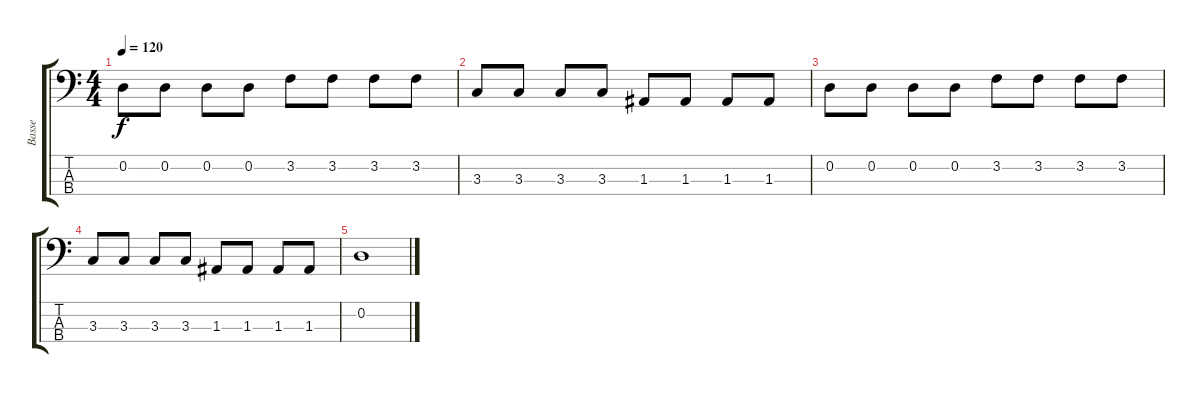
\track ("Basse" "Basse") {instrument electricbassfinger}
\staff {score tabs}
\tuning (G2 D2 A1 E1) {hide}
\ts (4 4)
\tempo 120
\clef f4
\ks c
0.2.8{dy f} 0.2.8 0.2.8 0.2.8 3.2.8 3.2.8 3.2.8 3.2.8 |
3.3.8 3.3.8 3.3.8 3.3.8 1.3.8 1.3.8 1.3.8 1.3.8 |
0.2.8 0.2.8 0.2.8 0.2.8 3.2.8 3.2.8 3.2.8 3.2.8 |
3.3.8 3.3.8 3.3.8 3.3.8 1.3.8 1.3.8 1.3.8 1.3.8 |
0.2.1
